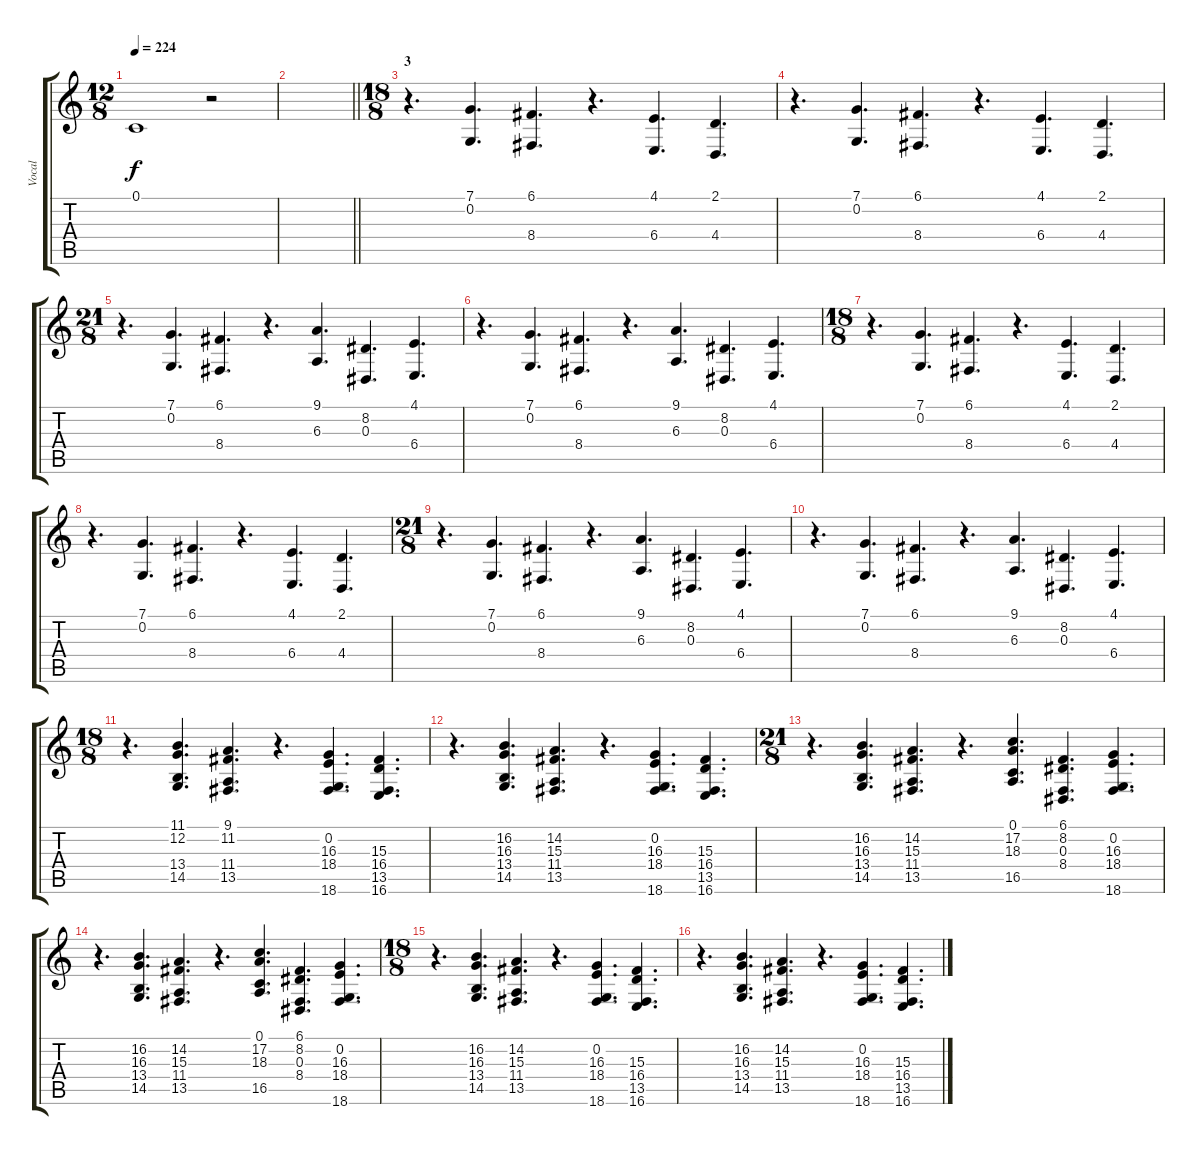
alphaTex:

\track ("Vocal" "Vocal") {instrument lead6voice}
\staff {score tabs}
\tuning (C4 G3 Eb3 Bb2 F2 C2) {hide}
\ts (12 8)
\tempo 224
\clef g2
\ks c
0.1.1{dy f} r.2 |
\barLineRight lightlight
|
\ts (18 8)
\section ("" "3")
r.4{d instrument pad4choir} (7.1 0.2).4{d} (6.1 8.4).4{d} r.4{d} (4.1 6.4).4{d} (2.1 4.4).4{d} |
r.4{d} (7.1 0.2).4{d} (6.1 8.4).4{d} r.4{d} (4.1 6.4).4{d} (2.1 4.4).4{d} |
\ts (21 8)
r.4{d} (7.1 0.2).4{d} (6.1 8.4).4{d} r.4{d} (9.1 6.3).4{d} (8.2 0.3).4{d} (4.1 6.4).4{d} |
r.4{d} (7.1 0.2).4{d} (6.1 8.4).4{d} r.4{d} (9.1 6.3).4{d} (8.2 0.3).4{d} (4.1 6.4).4{d} |
\ts (18 8)
r.4{d} (7.1 0.2).4{d} (6.1 8.4).4{d} r.4{d} (4.1 6.4).4{d} (2.1 4.4).4{d} |
r.4{d} (7.1 0.2).4{d} (6.1 8.4).4{d} r.4{d} (4.1 6.4).4{d} (2.1 4.4).4{d} |
\ts (21 8)
r.4{d} (7.1 0.2).4{d} (6.1 8.4).4{d} r.4{d} (9.1 6.3).4{d} (8.2 0.3).4{d} (4.1 6.4).4{d} |
r.4{d} (7.1 0.2).4{d} (6.1 8.4).4{d} r.4{d} (9.1 6.3).4{d} (8.2 0.3).4{d} (4.1 6.4).4{d} |
\ts (18 8)
r.4{d} (11.1 12.2 13.4 14.5).4{d} (9.1 11.2 11.4 13.5).4{d} r.4{d} (0.2 16.3 18.4 18.6).4{d} (15.3 16.4 13.5 16.6).4{d} |
r.4{d} (16.2 16.3 13.4 14.5).4{d} (14.2 15.3 11.4 13.5).4{d} r.4{d} (0.2 16.3 18.4 18.6).4{d} (15.3 16.4 13.5 16.6).4{d} |
\ts (21 8)
r.4{d} (16.2 16.3 13.4 14.5).4{d} (14.2 15.3 11.4 13.5).4{d} r.4{d} (0.1 17.2 18.3 16.5).4{d} (6.1 8.2 0.3 8.4).4{d} (0.2 16.3 18.4 18.6).4{d} |
r.4{d} (16.2 16.3 13.4 14.5).4{d} (14.2 15.3 11.4 13.5).4{d} r.4{d} (0.1 17.2 18.3 16.5).4{d} (6.1 8.2 0.3 8.4).4{d} (0.2 16.3 18.4 18.6).4{d} |
\ts (18 8)
r.4{d} (16.2 16.3 13.4 14.5).4{d} (14.2 15.3 11.4 13.5).4{d} r.4{d} (0.2 16.3 18.4 18.6).4{d} (15.3 16.4 13.5 16.6).4{d} |
r.4{d} (16.2 16.3 13.4 14.5).4{d} (14.2 15.3 11.4 13.5).4{d} r.4{d} (0.2 16.3 18.4 18.6).4{d} (15.3 16.4 13.5 16.6).4{d}
